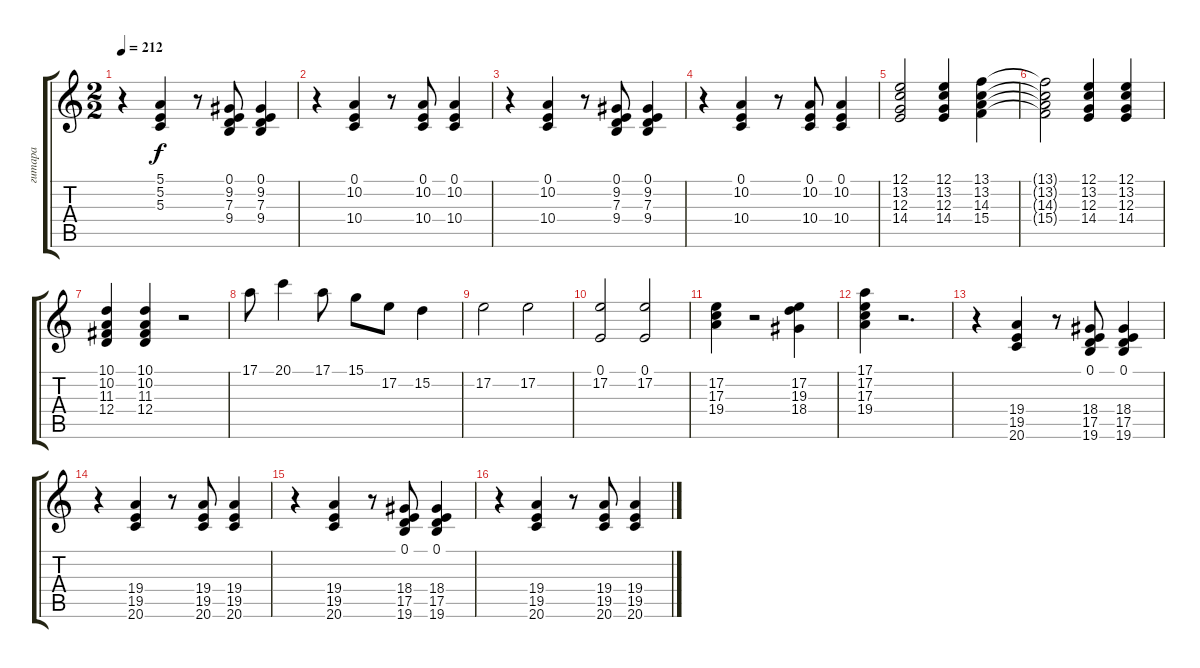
\track ("гитара" "гитара") {instrument acousticgrandpiano}
\staff {score tabs}
\tuning (E4 B3 G3 D3 A2 E2) {hide}
\ts (2 2)
\tempo 212
\clef g2
\ks c
r.4{dy f} (5.1 5.2 5.3).4 r.8 (0.1 9.2 7.3 9.4).8 (0.1 9.2 7.3 9.4).4 |
r.4 (0.1 10.2 10.4).4 r.8 (0.1 10.2 10.4).8 (0.1 10.2 10.4).4 |
r.4 (0.1 10.2 10.4).4 r.8 (0.1 9.2 7.3 9.4).8 (0.1 9.2 7.3 9.4).4 |
r.4 (0.1 10.2 10.4).4 r.8 (0.1 10.2 10.4).8 (0.1 10.2 10.4).4 |
(12.1 13.2 12.3 14.4).2 (12.1 13.2 12.3 14.4).4 (13.1 13.2 14.3 15.4).4 |
(13.1{t} 13.2{t} 14.3{t} 15.4{t}).2 (12.1 13.2 12.3 14.4).4 (12.1 13.2 12.3 14.4).4 |
(10.1 10.2 11.3 12.4).4 (10.1 10.2 11.3 12.4).4 r.2 |
17.1.8 20.1.4 17.1.8 15.1.8 17.2.8 15.2.4 |
17.2.2 17.2.2 |
(0.1 17.2).2 (0.1 17.2).2 |
(17.2 17.3 19.4).4 r.2 (17.2 19.3 18.4).4 |
(17.1 17.2 17.3 19.4).4 r.2{d} |
r.4 (19.4 19.5 20.6).4 r.8 (0.1 18.4 17.5 19.6).8 (0.1 18.4 17.5 19.6).4 |
r.4 (19.4 19.5 20.6).4 r.8 (19.4 19.5 20.6).8 (19.4 19.5 20.6).4 |
r.4 (19.4 19.5 20.6).4 r.8 (0.1 18.4 17.5 19.6).8 (0.1 18.4 17.5 19.6).4 |
r.4 (19.4 19.5 20.6).4 r.8 (19.4 19.5 20.6).8 (19.4 19.5 20.6).4
